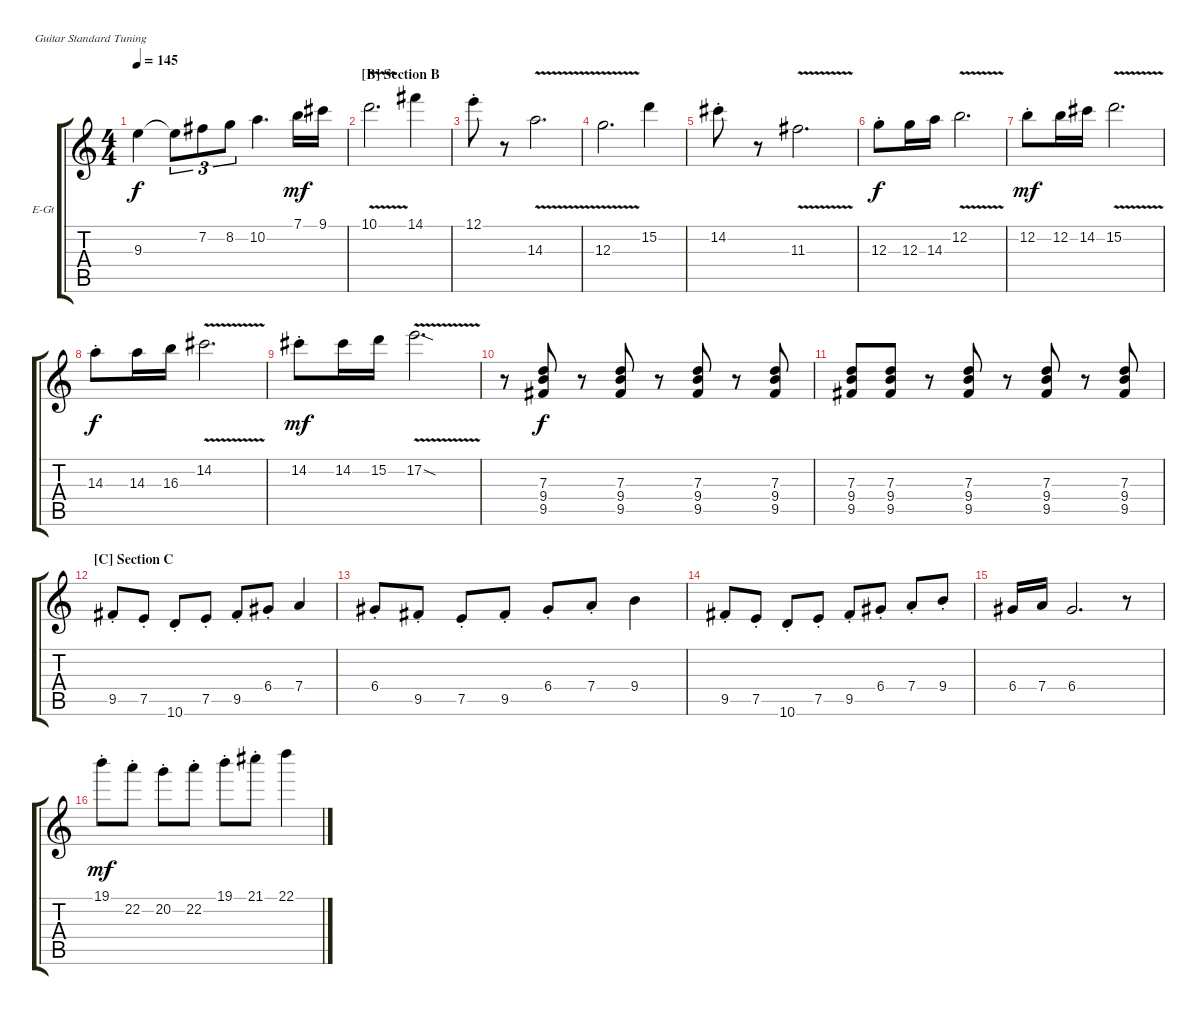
\defaultSystemsLayout 4
\bracketExtendMode groupsimilarinstruments
\firstSystemTrackNameOrientation horizontal
\otherSystemsTrackNameOrientation horizontal
\track ("Guitar Compilation" "E-Gt") {instrument electricguitarclean}
\staff {score tabs}
\tuning (E4 B3 G3 D3 A2 E2)
\ts (4 4)
\tempo 145
\clef g2
\scale
0.333333
\ks c
9.3.4{dy f} 9.3{t}.8{tu (3 2)} 7.2.8{tu (3 2)} 8.2.8{tu (3 2)} 10.2.4{d} 7.1.16{dy mf} 9.1.16 |
\section ("B" "Section B")
\scale
0.333333 10.1{v}.2{d} 14.1.4 |
\scale
0.333333 12.1{st}.8 r.8 14.3{v}.2{d} |
\scale
0.333333 12.3{v}.2{d} 15.2.4 |
\scale
0.333333 14.2{st}.8 r.8 11.3{v}.2{d} |
\scale
0.333333 12.3{st}.8{dy f} 12.3.16 14.3.16 12.2{v}.2{d} |
\scale
0.333333 12.2{st}.8{dy mf} 12.2.16 14.2.16 15.2{v}.2{d} |
\scale
0.333333 14.3{st}.8{dy f} 14.3.16 16.3.16 14.2{v}.2{d} |
\scale
0.333333 14.2{st}.8{dy mf} 14.2.16 15.2.16 17.2{v sod}.2{d} |
\scale
0.333333 r.8 (9.4 7.3 9.5).8{dy f} r.8 (9.4 7.3 9.5).8 r.8 (9.4 7.3 9.5).8 r.8 (9.4 7.3 9.5).8 |
\scale
0.333333 (9.4 7.3 9.5).8 (9.4 7.3 9.5).8 r.8 (9.4 7.3 9.5).8 r.8 (9.4 7.3 9.5).8 r.8 (9.4 7.3 9.5).8 |
\section ("C" "Section C")
\scale
0.333333 9.5{st}.8 7.5{st}.8 10.6{st}.8 7.5{st}.8 9.5{st}.8 6.4{st}.8 7.4.4 |
\scale
0.333333 6.4{st}.8 9.5{st}.8 7.5{st}.8 9.5{st}.8 6.4{st}.8 7.4{st}.8 9.4.4 |
\scale
0.333333 9.5{st}.8 7.5{st}.8 10.6{st}.8 7.5{st}.8 9.5{st}.8 6.4{st}.8 7.4{st}.8 9.4{st}.8 |
\scale
0.333333 6.4.16 7.4.16 6.4.2{d} r.8 |
\scale
0.333333 19.1{st}.8{dy mf} 22.2{st}.8 20.2{st}.8 22.2{st}.8 19.1{st}.8 21.1{st}.8 22.1.4
